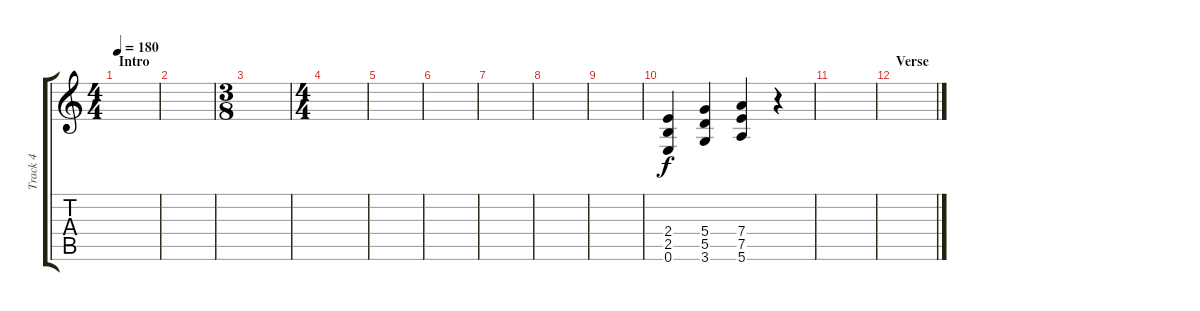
\track ("Track 4" "Track 4") {instrument electricguitarjazz}
\staff {score tabs}
\tuning (E4 B3 G3 D3 A2 E2) {hide}
\ts (4 4)
\section ("" "Intro")
\tempo 180
\clef g2
\ks c
|
|
\ts (3 8)
|
\ts (4 4)
|
|
|
|
|
|
(2.4 2.5 0.6).4 (5.4 5.5 3.6).4 (7.4 7.5 5.6).4 r.4 |
|
\section ("" "Verse")
